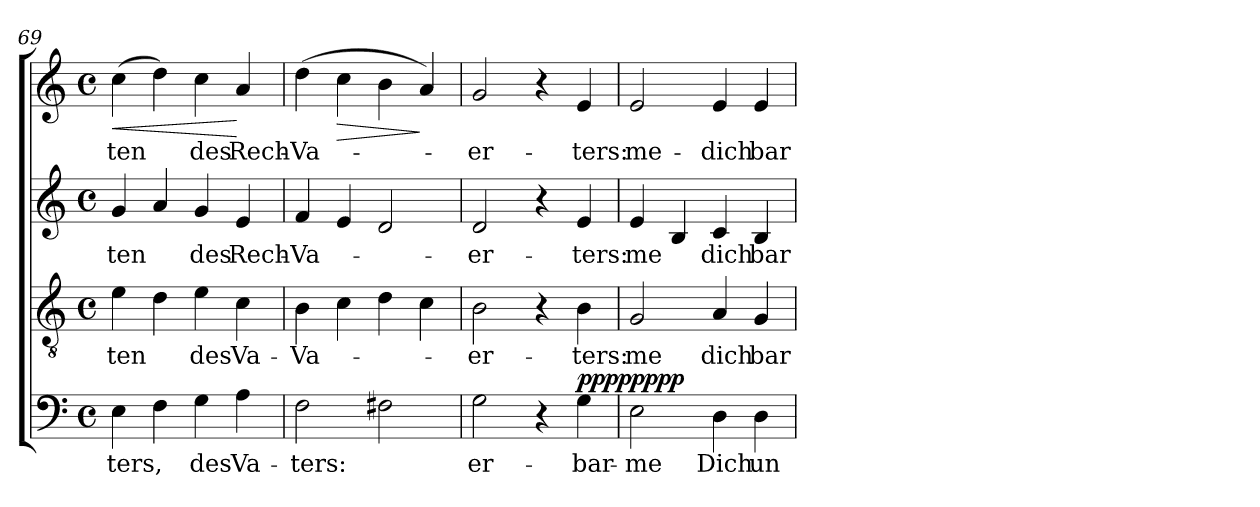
**kern	**text	**kern	**text	**kern	**text	**kern	**text	**dynam
*part1	*part1	*part1	*part1	*part1	*part1	*part1	*part1	*part1
*staff4	*staff4	*staff3	*staff3	*staff2	*staff2	*staff1	*staff1	*staff1/2/3/4
!!LO:LB:g=z
*clefF4	*	*clefGv2	*	*clefG2	*	*clefG2	*	*
*k[]	*	*k[]	*	*k[]	*	*k[]	*	*
*C:	*	*C:	*	*C:	*	*C:	*	*
*M4/4	*	*M4/4	*	*M4/4	*	*M4/4	*	*
*met(c)	*	*met(c)	*	*met(c)	*	*met(c)	*	*
=69	=69	=69	=69	=69	=69	=69	=69	=69
!	!LO:LY:b	!	!LO:LY:b	!	!LO:LY:b	!	!LO:LY:b	!LO:HP:b
4E\	-ters,	4e\	-ten	4g/	-ten	(>4cc\	-ten	<
4F\	.	4d\	.	4a/	.	4dd\)	.	.
!	!LO:LY:b	!	!LO:LY:b	!	!LO:LY:b	!	!LO:LY:b	!
4G\	des	4e\	des	4g/	des	4cc\	des	.
!	!LO:LY:b	!	!LO:LY:b	!	!LO:LY:b	!	!LO:LY:b	!
4A\	Va-	4c\	Va-	4e/	Rech-	4a/	Rech-	[
=70	=70	=70	=70	=70	=70	=70	=70	=70
!	!LO:LY:b	!	!LO:LY:b	!	!LO:LY:b	!	!LO:LY:b	!
2F\	-ters:	4B\	-Va-	4f/	-Va-	(>4dd\	-Va-	.
!	!	!	!	!	!	!	!	!LO:HP:b
.	.	4c\	.	4e/	.	4cc\	.	>
2F#X\	.	4d\	.	2d/	.	4b\	.	.
.	.	4c\	.	.	.	4a/)	.	]
=71	=71	=71	=71	=71	=71	=71	=71	=71
!	!LO:LY:b	!	!LO:LY:b	!	!LO:LY:b	!	!LO:LY:b	!
2G\	er-	2B\	er-	2d/	er-	2g/	er-	.
4r	.	4r	.	4r	.	4r	.	.
!	!LO:LY:b	!	!LO:LY:b	!	!LO:LY:b	!	!LO:LY:b	!LO:DY:a=4
!	!	!	!	!	!	!	!	!LO:DY:n=1:a=3
!	!	!	!	!	!	!	!	!LO:DY:n=2:a=2
!	!	!	!	!	!	!	!	!LO:DY:n=3:a
4G\	-bar-	4B\	-ters:	4e/	-ters:	4e/	-ters:	pp pp pp pp
=72	=72	=72	=72	=72	=72	=72	=72	=72
!	!LO:LY:b	!	!LO:LY:b	!	!LO:LY:b	!	!LO:LY:b	!
2E\	-me	2G/	-me	4e/	-me	2e/	-me-	.
.	.	.	.	4B/	.	.	.	.
!	!LO:LY:b	!	!LO:LY:b	!	!LO:LY:b	!	!LO:LY:b	!
4D\	Dich	4A/	dich	4c/	dich	4e/	-dich	.
!	!LO:LY:b	!	!LO:LY:b	!	!LO:LY:b	!	!LO:LY:b	!
4D\	un-	4G/	bar-	4B/	bar-	4e/	bar-	.
=	=	=	=	=	=	=	=	=
*-	*-	*-	*-	*-	*-	*-	*-	*-
